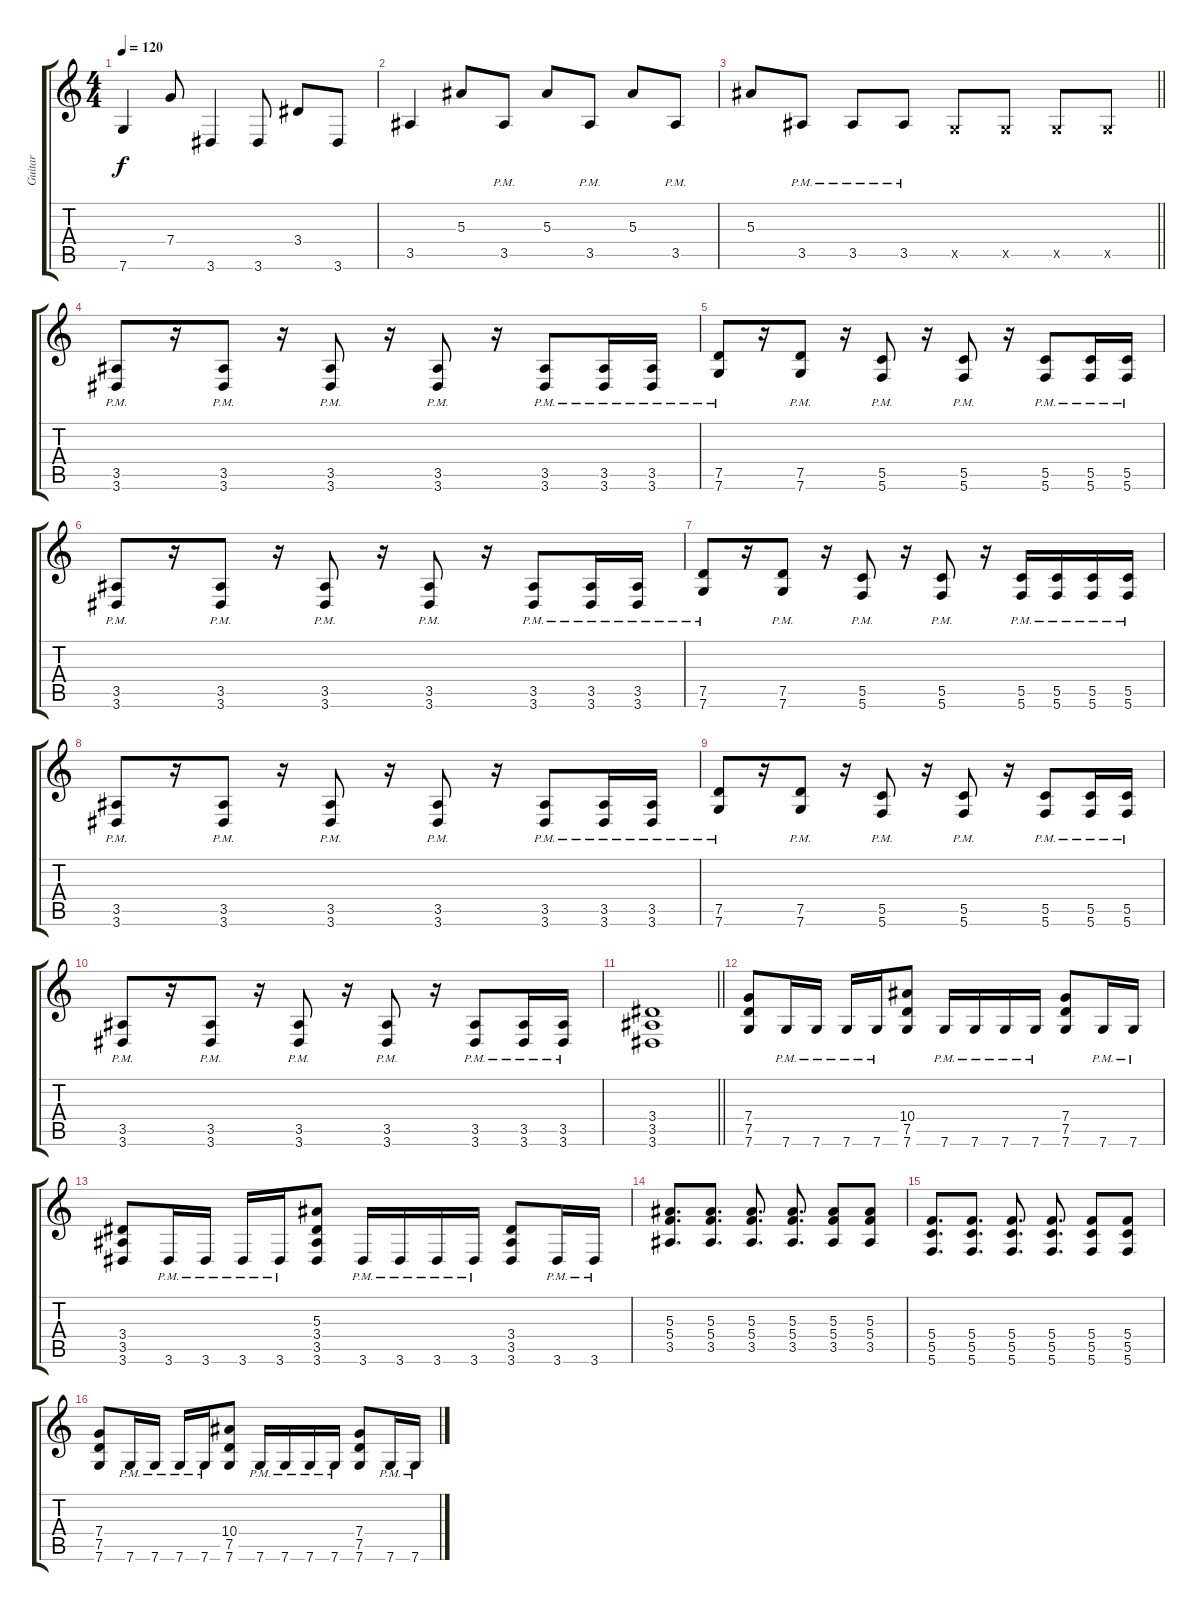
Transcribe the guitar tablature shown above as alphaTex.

\track ("Guitar" "Guitar") {instrument distortionguitar}
\staff {score tabs}
\tuning (D4 A3 F3 C3 G2 C2) {hide}
\ts (4 4)
\tempo 120
\clef g2
\ks c
7.6.4{dy f} 7.4.8 3.6.4 3.6.8 3.4.8 3.6.8 |
3.5.4 5.3.8 3.5{pm}.8 5.3.8 3.5{pm}.8 5.3.8 3.5{pm}.8 |
\barLineRight lightlight
5.3.8 3.5{pm}.8 3.5{pm}.8 3.5{pm}.8 0.5{x}.8 0.5{x}.8 0.5{x}.8 0.5{x}.8 |
\section ("" " ")
(3.5{pm} 3.6{pm}).8 r.16 (3.5{pm} 3.6{pm}).8 r.16 (3.5{pm} 3.6{pm}).8 r.16 (3.5{pm} 3.6{pm}).8 r.16 (3.5{pm} 3.6{pm}).8 (3.5{pm} 3.6{pm}).16 (3.5{pm} 3.6{pm}).16 |
(7.5{pm} 7.6{pm}).8 r.16 (7.5{pm} 7.6{pm}).8 r.16 (5.5{pm} 5.6{pm}).8 r.16 (5.5{pm} 5.6{pm}).8 r.16 (5.5{pm} 5.6{pm}).8 (5.5{pm} 5.6{pm}).16 (5.5{pm} 5.6{pm}).16 |
(3.5{pm} 3.6{pm}).8 r.16 (3.5{pm} 3.6{pm}).8 r.16 (3.5{pm} 3.6{pm}).8 r.16 (3.5{pm} 3.6{pm}).8 r.16 (3.5{pm} 3.6{pm}).8 (3.5{pm} 3.6{pm}).16 (3.5{pm} 3.6{pm}).16 |
(7.5{pm} 7.6{pm}).8 r.16 (7.5{pm} 7.6{pm}).8 r.16 (5.5{pm} 5.6{pm}).8 r.16 (5.5{pm} 5.6{pm}).8 r.16 (5.5{pm} 5.6{pm}).16 (5.5{pm} 5.6{pm}).16 (5.5{pm} 5.6{pm}).16 (5.5{pm} 5.6{pm}).16 |
(3.5{pm} 3.6{pm}).8 r.16 (3.5{pm} 3.6{pm}).8 r.16 (3.5{pm} 3.6{pm}).8 r.16 (3.5{pm} 3.6{pm}).8 r.16 (3.5{pm} 3.6{pm}).8 (3.5{pm} 3.6{pm}).16 (3.5{pm} 3.6{pm}).16 |
(7.5{pm} 7.6{pm}).8 r.16 (7.5{pm} 7.6{pm}).8 r.16 (5.5{pm} 5.6{pm}).8 r.16 (5.5{pm} 5.6{pm}).8 r.16 (5.5{pm} 5.6{pm}).8 (5.5{pm} 5.6{pm}).16 (5.5{pm} 5.6{pm}).16 |
(3.5{pm} 3.6{pm}).8 r.16 (3.5{pm} 3.6{pm}).8 r.16 (3.5{pm} 3.6{pm}).8 r.16 (3.5{pm} 3.6{pm}).8 r.16 (3.5{pm} 3.6{pm}).8 (3.5{pm} 3.6{pm}).16 (3.5{pm} 3.6{pm}).16 |
\barLineRight lightlight
(3.4 3.5 3.6).1 |
\section ("" " ")
(7.4 7.5 7.6).8 7.6{pm}.16 7.6{pm}.16 7.6{pm}.16 7.6{pm}.16 (10.4 7.5 7.6).8 7.6{pm}.16 7.6{pm}.16 7.6{pm}.16 7.6{pm}.16 (7.4 7.5 7.6).8 7.6{pm}.16 7.6{pm}.16 |
(3.4 3.5 3.6).8 3.6{pm}.16 3.6{pm}.16 3.6{pm}.16 3.6{pm}.16 (5.3 3.4 3.5 3.6).8 3.6{pm}.16 3.6{pm}.16 3.6{pm}.16 3.6{pm}.16 (3.4 3.5 3.6).8 3.6{pm}.16 3.6{pm}.16 |
(5.3 5.4 3.5).8{d} (5.3 5.4 3.5).8{d} (5.3 5.4 3.5).8{d} (5.3 5.4 3.5).8{d} (5.3 5.4 3.5).8 (5.3 5.4 3.5).8 |
(5.4 5.5 5.6).8{d} (5.4 5.5 5.6).8{d} (5.4 5.5 5.6).8{d} (5.4 5.5 5.6).8{d} (5.4 5.5 5.6).8 (5.4 5.5 5.6).8 |
(7.4 7.5 7.6).8 7.6{pm}.16 7.6{pm}.16 7.6{pm}.16 7.6{pm}.16 (10.4 7.5 7.6).8 7.6{pm}.16 7.6{pm}.16 7.6{pm}.16 7.6{pm}.16 (7.4 7.5 7.6).8 7.6{pm}.16 7.6{pm}.16
